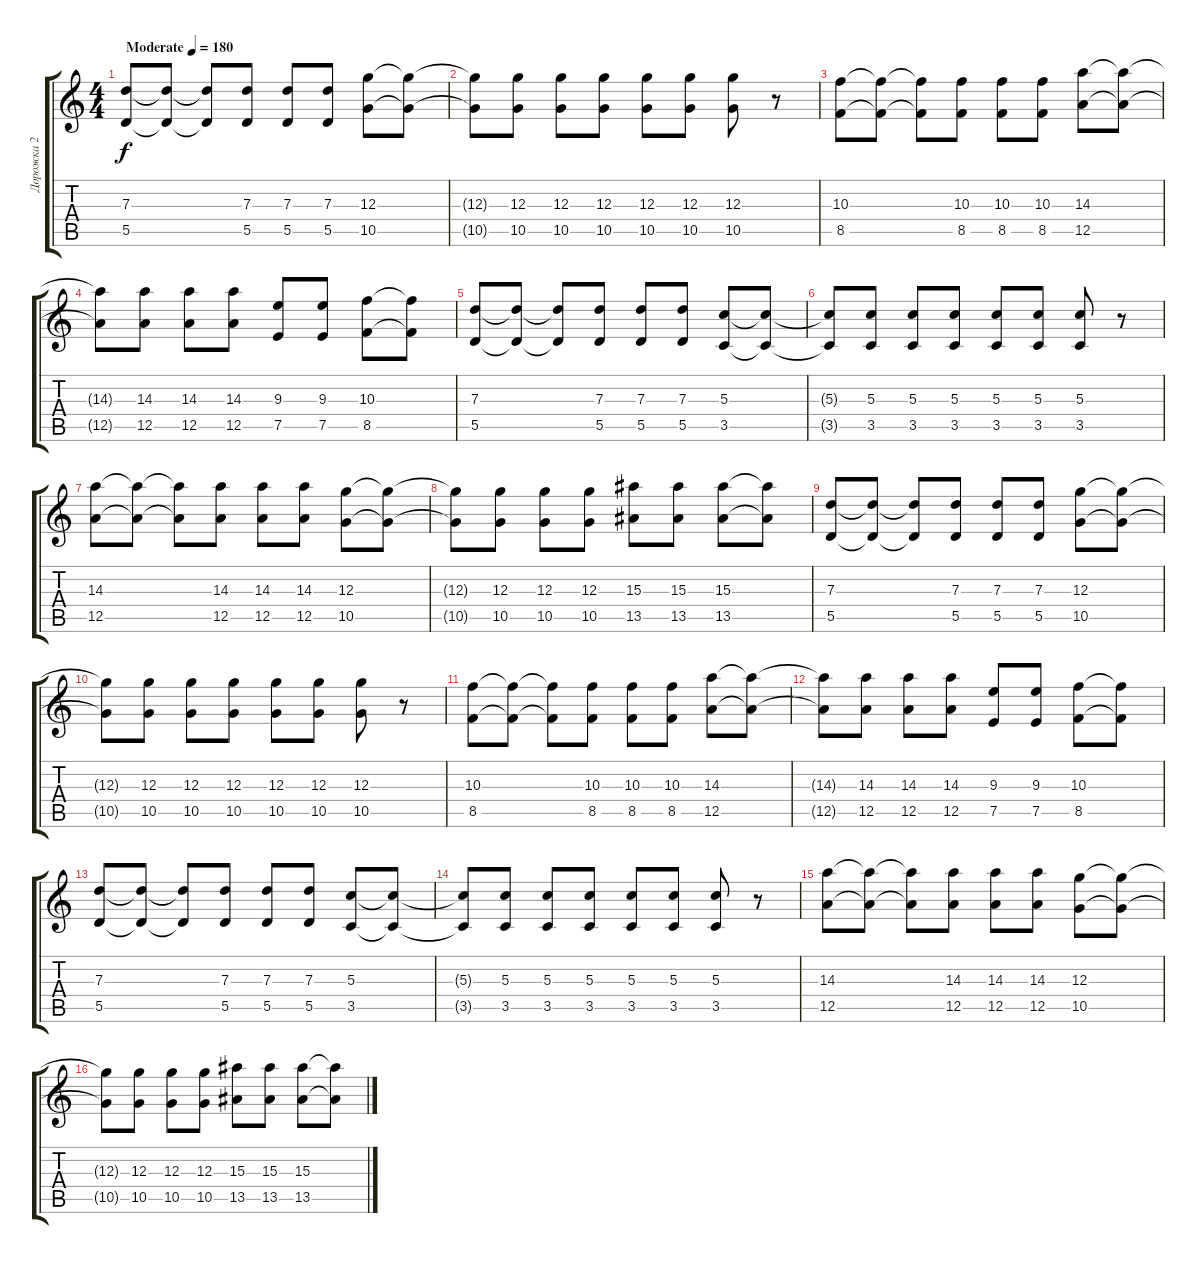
\track ("Дорожка 2" "Дорожка 2") {instrument distortionguitar}
\staff {score tabs}
\tuning (E4 B3 G3 D3 A2 D2) {hide}
\ts (4 4)
\tempo (180 "Moderate")
\clef g2
\ks c
(7.3 5.5).8{dy f instrument distortionguitar} (7.3{t} 5.5{t}).8 (7.3{t} 5.5{t}).8 (7.3 5.5).8 (7.3 5.5).8 (7.3 5.5).8 (12.3 10.5).8 (12.3{t} 10.5{t}).8 |
(12.3{t} 10.5{t}).8 (12.3 10.5).8 (12.3 10.5).8 (12.3 10.5).8 (12.3 10.5).8 (12.3 10.5).8 (12.3 10.5).8 r.8 |
(10.3 8.5).8 (10.3{t} 8.5{t}).8 (10.3{t} 8.5{t}).8 (10.3 8.5).8 (10.3 8.5).8 (10.3 8.5).8 (14.3 12.5).8 (14.3{t} 12.5{t}).8 |
(14.3{t} 12.5{t}).8 (14.3 12.5).8 (14.3 12.5).8 (14.3 12.5).8 (9.3 7.5).8 (9.3 7.5).8 (10.3 8.5).8 (10.3{t} 8.5{t}).8 |
(7.3 5.5).8 (7.3{t} 5.5{t}).8 (7.3{t} 5.5{t}).8 (7.3 5.5).8 (7.3 5.5).8 (7.3 5.5).8 (5.3 3.5).8 (5.3{t} 3.5{t}).8 |
(5.3{t} 3.5{t}).8 (5.3 3.5).8 (5.3 3.5).8 (5.3 3.5).8 (5.3 3.5).8 (5.3 3.5).8 (5.3 3.5).8 r.8 |
(14.3 12.5).8 (14.3{t} 12.5{t}).8 (14.3{t} 12.5{t}).8 (14.3 12.5).8 (14.3 12.5).8 (14.3 12.5).8 (12.3 10.5).8 (12.3{t} 10.5{t}).8 |
(12.3{t} 10.5{t}).8 (12.3 10.5).8 (12.3 10.5).8 (12.3 10.5).8 (15.3 13.5).8 (15.3 13.5).8 (15.3 13.5).8 (15.3{t} 13.5{t}).8 |
(7.3 5.5).8 (7.3{t} 5.5{t}).8 (7.3{t} 5.5{t}).8 (7.3 5.5).8 (7.3 5.5).8 (7.3 5.5).8 (12.3 10.5).8 (12.3{t} 10.5{t}).8 |
(12.3{t} 10.5{t}).8 (12.3 10.5).8 (12.3 10.5).8 (12.3 10.5).8 (12.3 10.5).8 (12.3 10.5).8 (12.3 10.5).8 r.8 |
(10.3 8.5).8 (10.3{t} 8.5{t}).8 (10.3{t} 8.5{t}).8 (10.3 8.5).8 (10.3 8.5).8 (10.3 8.5).8 (14.3 12.5).8 (14.3{t} 12.5{t}).8 |
(14.3{t} 12.5{t}).8 (14.3 12.5).8 (14.3 12.5).8 (14.3 12.5).8 (9.3 7.5).8 (9.3 7.5).8 (10.3 8.5).8 (10.3{t} 8.5{t}).8 |
(7.3 5.5).8 (7.3{t} 5.5{t}).8 (7.3{t} 5.5{t}).8 (7.3 5.5).8 (7.3 5.5).8 (7.3 5.5).8 (5.3 3.5).8 (5.3{t} 3.5{t}).8 |
(5.3{t} 3.5{t}).8 (5.3 3.5).8 (5.3 3.5).8 (5.3 3.5).8 (5.3 3.5).8 (5.3 3.5).8 (5.3 3.5).8 r.8 |
(14.3 12.5).8 (14.3{t} 12.5{t}).8 (14.3{t} 12.5{t}).8 (14.3 12.5).8 (14.3 12.5).8 (14.3 12.5).8 (12.3 10.5).8 (12.3{t} 10.5{t}).8 |
(12.3{t} 10.5{t}).8 (12.3 10.5).8 (12.3 10.5).8 (12.3 10.5).8 (15.3 13.5).8 (15.3 13.5).8 (15.3 13.5).8 (15.3{t} 13.5{t}).8
